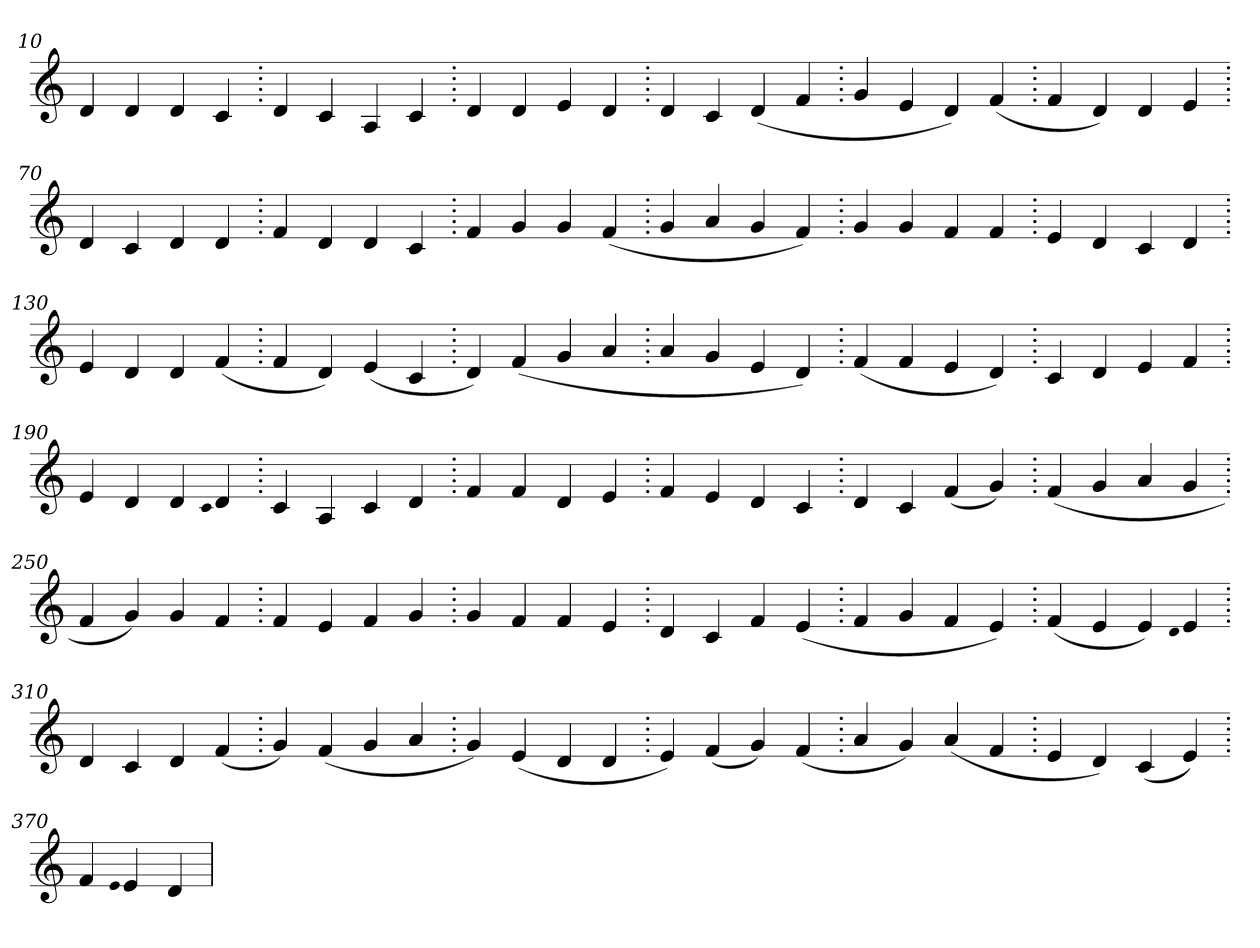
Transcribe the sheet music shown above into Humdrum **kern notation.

**kern
*part1
*staff1
*clefG2
=10.
4d
4d
4d
4c
=20.
4d
4c
4A
4c
=30.
4d
4d
4e
4d
=40.
4d
4c
(>4d
4f
=50.
4g
4e
4d)
(>4f
=60.
4f
4d)
4d
4e
=70.
4d
4c
4d
4d
=80.
4f
4d
4d
4c
=90.
4f
4g
4g
(>4f
=100.
4g
4a
4g
4f)
=110.
4g
4g
4f
4f
=120.
4e
4d
4c
4d
=130.
4e
4d
4d
(>4f
=140.
4f
4d)
(>4e
4c
=150.
4d)
(>4f
4g
4a
=160.
4a
4g
4e
4d)
=170.
(>4f
4f
4e
4d)
=180.
4c
4d
4e
4f
=190.
4e
4d
4d
qqc
4d
=200.
4c
4A
4c
4d
=210.
4f
4f
4d
4e
=220.
4f
4e
4d
4c
=230.
4d
4c
(>4f
4g)
=240.
(>4f
4g
4a
4g
=250.
4f
4g)
4g
4f
=260.
4f
4e
4f
4g
=270.
4g
4f
4f
4e
=280.
4d
4c
4f
(>4e
=290.
4f
4g
4f
4e)
=300.
(>4f
4e
4e)
qqd
4e
=310.
4d
4c
4d
(>4f
=320.
4g)
(>4f
4g
4a
=330.
4g)
(>4e
4d
4d
=340.
4e)
(>4f
4g)
(>4f
=350.
4a
4g)
(>4a
4f
=360.
4e
4d)
(>4c
4e)
=370.
(>4f
qqe
4e
4d
=
*-
